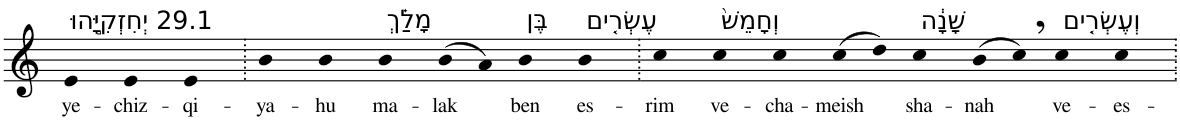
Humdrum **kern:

**kern	**text
*part1	*part1
*staff1	*staff1
*I"Piano	*
*I'Pno	*
*clefG2	*
*k[]	*
=1	=1
!LO:TX:a:t=29.1 יְחִזְקִיָּ֣הוּ	!
!	!LO:LY:b
4e	ye-
!	!LO:LY:b
4e	-chiz-
!	!LO:LY:b
4e	-qi-
=2.	=2.
!	!LO:LY:b
4b	-ya-
!	!LO:LY:b
4b	-hu
!LO:TX:a:t=מָלַ֗ךְ	!
!	!LO:LY:b
4b	ma-
!	!LO:LY:b
(>8b	-lak
8a)	.
!LO:TX:a:t=בֶּן	!
!	!LO:LY:b
4b	ben
!LO:TX:a:t=עֶשְׂרִ֤ים	!
!	!LO:LY:b
4b	es-
=3.	=3.
!	!LO:LY:b
4cc	-rim
!LO:TX:a:t=וְחָמֵשׁ֙	!
!	!LO:LY:b
4cc	ve-
!	!LO:LY:b
4cc	-cha-
!	!LO:LY:b
(>8cc	-meish
8dd)	.
!LO:TX:a:t=שָׁנָ֔ה	!
!	!LO:LY:b
4cc	sha-
!	!LO:LY:b
(>8b	-nah
8cc,)	.
!LO:TX:a:t=וְעֶשְׂרִ֤ים	!
!	!LO:LY:b
4cc	ve-
!	!LO:LY:b
4cc	-es-
=.	=.
*-	*-
